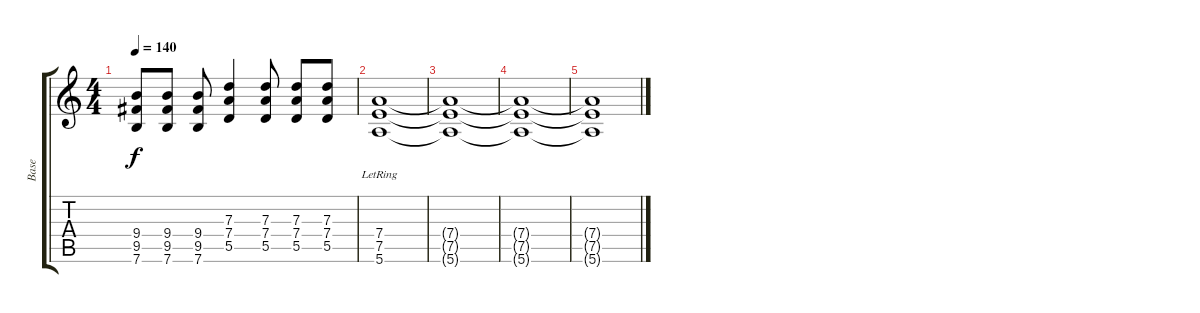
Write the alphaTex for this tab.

\track ("Base" "Base") {instrument distortionguitar}
\staff {score tabs}
\tuning (E4 B3 G3 D3 A2 E2) {hide}
\ts (4 4)
\tempo 140
\clef g2
\ks c
(9.4 9.5 7.6).8{dy f} (9.4 9.5 7.6).8 (9.4 9.5 7.6).8 (7.3 7.4 5.5).4 (7.3 7.4 5.5).8 (7.3 7.4 5.5).8 (7.3 7.4 5.5).8 |
(7.4{lr} 7.5{lr} 5.6{lr}).1{volume 7} |
(7.4{t} 7.5{t} 5.6{t}).1 |
(7.4{t} 7.5{t} 5.6{t}).1{volume 0} |
(7.4{t} 7.5{t} 5.6{t}).1
